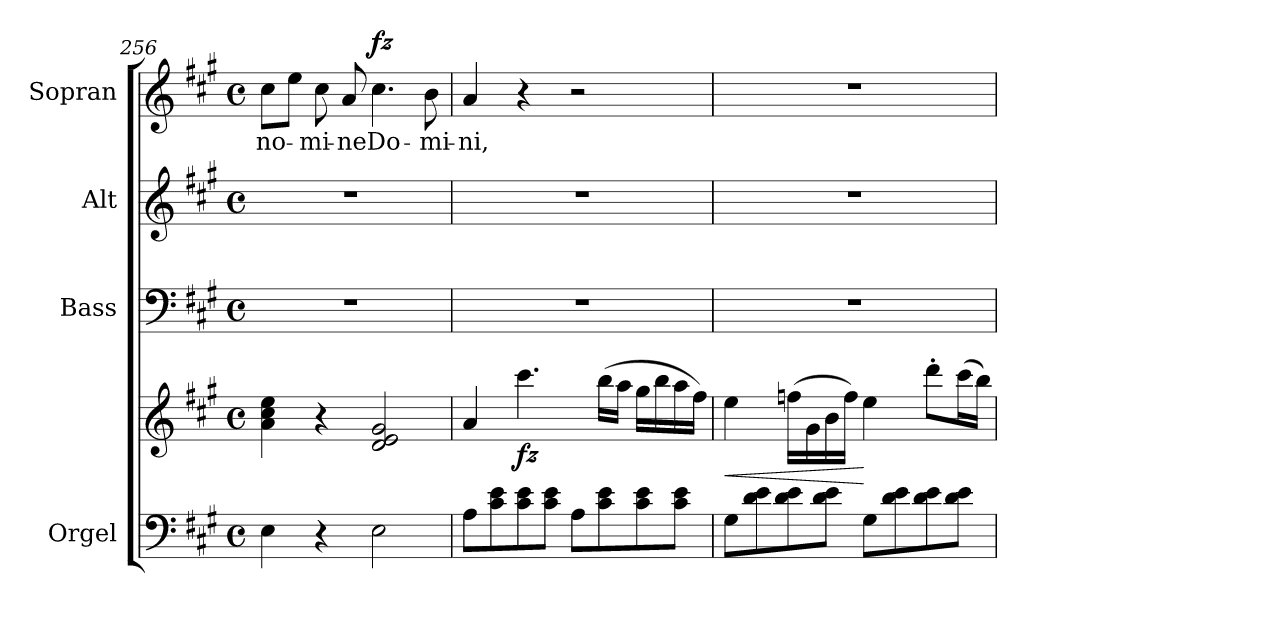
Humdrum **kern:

**kern	**kern	**dynam	**kern	**kern	**kern	**text	**dynam
*part4	*part4	*part4	*part3	*part2	*part1	*part1	*part1
*staff5	*staff4	*staff4/5	*staff3	*staff2	*staff1	*staff1	*staff1
*I"Orgel	*	*	*I"Bass	*I"Alt	*I"Sopran	*	*
*	*	*	*I'B.	*I'A.	*I'S.	*	*
*clefF4	*clefG2	*	*clefF4	*clefG2	*clefG2	*	*
*k[f#c#g#]	*k[f#c#g#]	*	*k[f#c#g#]	*k[f#c#g#]	*k[f#c#g#]	*	*
*A:	*A:	*	*A:	*A:	*A:	*	*
*M4/4	*M4/4	*	*M4/4	*M4/4	*M4/4	*	*
*met(c)	*met(c)	*	*met(c)	*met(c)	*met(c)	*	*
=256	=256	=256	=256	=256	=256	=256	=256
!	!	!	!	!	!	!LO:LY:b	!
4E\	4a\ 4cc#\ 4ee\	.	1r	1r	8cc#\L	no-	.
.	.	.	.	.	8ee\J	.	.
!	!	!	!	!	!	!LO:LY:b	!
4r	4r	.	.	.	8cc#\	-mi-	.
!	!	!	!	!	!	!LO:LY:b	!
.	.	.	.	.	8a/	-ne	.
!	!	!	!	!	!	!LO:LY:b	!LO:DY:a
2E\	2d/ 2e/ 2g#/	.	.	.	4.cc#\	Do-	fz
!	!	!	!	!	!	!LO:LY:b	!
.	.	.	.	.	8b\	-mi-	.
=257	=257	=257	=257	=257	=257	=257	=257
!	!	!	!	!	!	!LO:LY:b	!
8A\L	4a/	.	1r	1r	4a/	-ni,	.
8c#\ 8e\	.	.	.	.	.	.	.
!	!	!LO:DY:b	!	!	!	!	!
8c#\ 8e\	4.ccc#\	fz	.	.	4r	.	.
8c#\ 8e\J	.	.	.	.	.	.	.
8A\L	.	.	.	.	2r	.	.
8c#\ 8e\	(>16bb\LL	.	.	.	.	.	.
.	16aa\JJ	.	.	.	.	.	.
8c#\ 8e\	16gg#\LL	.	.	.	.	.	.
.	16bb\	.	.	.	.	.	.
8c#\ 8e\J	16aa\	.	.	.	.	.	.
.	16ff#\JJ)	.	.	.	.	.	.
!!LO:LB:g=z
=258	=258	=258	=258	=258	=258	=258	=258
!	!	!LO:HP:b	!	!	!	!	!
8G#\L	4ee\	<	1r	1r	1r	.	.
8d\ 8e\	.	.	.	.	.	.	.
8d\ 8e\	(>16ffn\LL	.	.	.	.	.	.
.	16g#\	.	.	.	.	.	.
8d\ 8e\J	16b\	.	.	.	.	.	.
.	16ff\JJ)	.	.	.	.	.	.
8G#\L	4ee\	[	.	.	.	.	.
8d\ 8e\	.	.	.	.	.	.	.
8d\ 8e\	8ddd'>\L	.	.	.	.	.	.
8d\ 8e\J	(>16ccc#\L	.	.	.	.	.	.
.	16bb\JJ)	.	.	.	.	.	.
=	=	=	=	=	=	=	=
*-	*-	*-	*-	*-	*-	*-	*-
